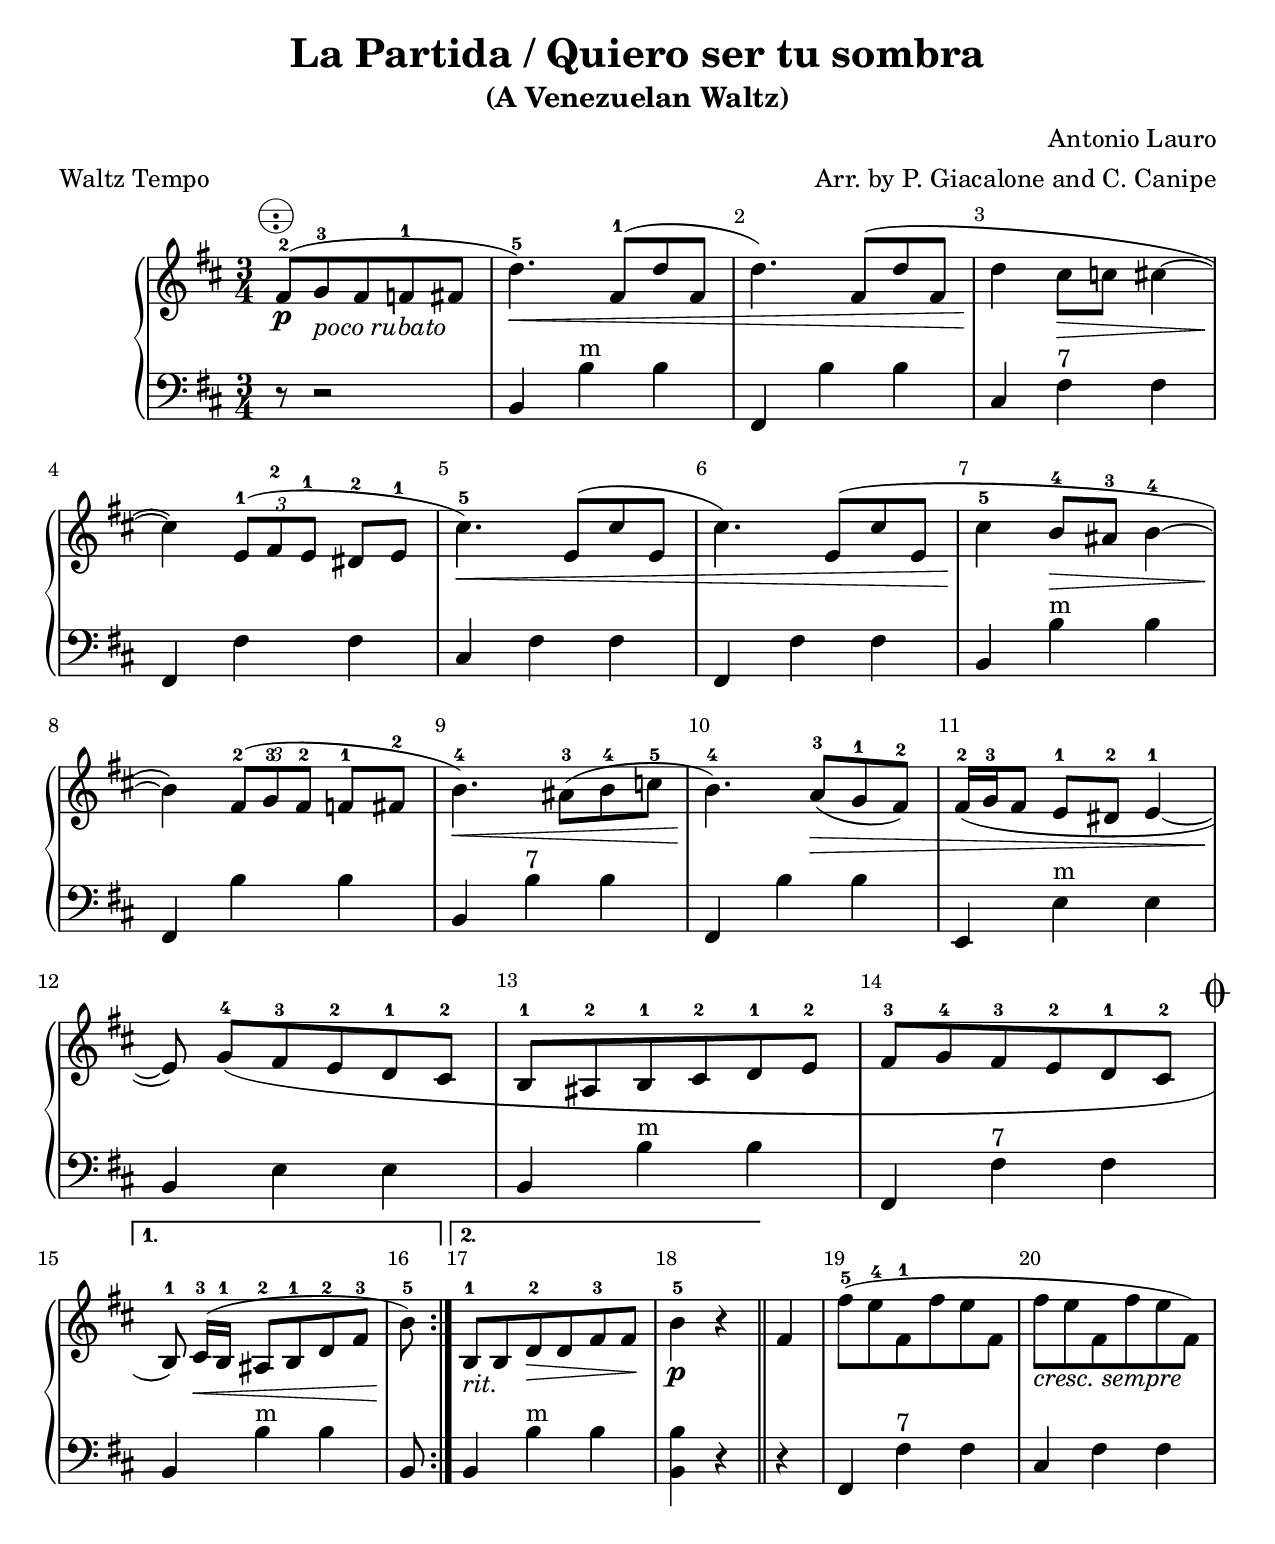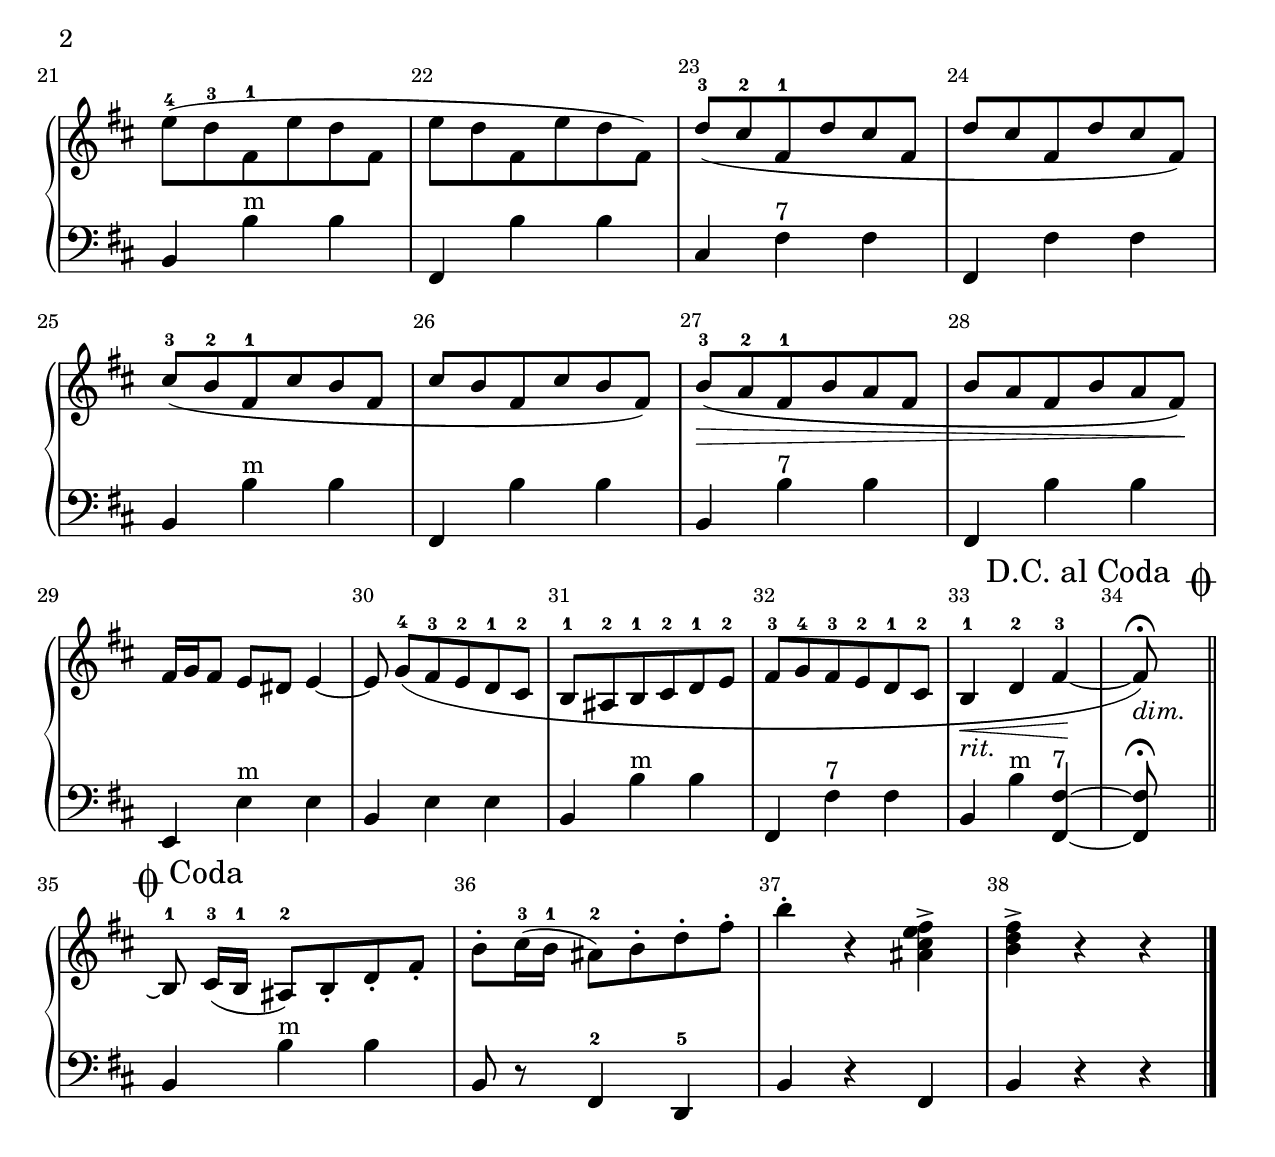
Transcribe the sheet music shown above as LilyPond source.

\version "2.16.2"

#(set-default-paper-size "letter")
#(set-global-staff-size 22)

%%% Discant symbols for 3 reed accordions.
%%% Concept from http://lsr.dsi.unimi.it/LSR/Item?id=194.
%%% When called, prefix with "^" or "_".

accBassoon =
  \markup
    \combine
    \musicglyph #"accordion.discant"
    \raise #0.5 \musicglyph #"accordion.dot"

accBandoneon =
  \markup
    \combine
    \musicglyph #"accordion.discant"
      \combine
      \raise #0.5 \musicglyph #"accordion.dot"
      \raise #1.5 \musicglyph #"accordion.dot"

accOrgan =
  \markup
    \combine
    \musicglyph #"accordion.discant"
      \combine
      \raise #0.5 \musicglyph #"accordion.dot"
      \raise #2.5 \musicglyph #"accordion.dot"

accMaster =
  \markup
    \combine
    \musicglyph #"accordion.discant"
      \combine
      \raise #0.5 \musicglyph #"accordion.dot"
        \combine
        \raise #1.5 \musicglyph #"accordion.dot"
        \raise #2.5 \musicglyph #"accordion.dot"

accOboe =
  \markup
    \combine
    \musicglyph #"accordion.discant"
      \combine
      \raise #1.5 \musicglyph #"accordion.dot"
      \raise #2.5 \musicglyph #"accordion.dot"

accClarinet =
  \markup
    \combine
    \musicglyph #"accordion.discant"
    \raise #1.5 \musicglyph #"accordion.dot"

accPiccolo =
  \markup
    \combine
    \musicglyph #"accordion.discant"
    \raise #2.5 \musicglyph #"accordion.dot"


\paper {
  ragged-bottom = ##t
  head-separation = #0
}

\layout {
  %ragged-last = ##t
}

\header {
  title = "La Partida / Quiero ser tu sombra"
  subtitle = "(A Venezuelan Waltz)"
  arranger = "Arr. by P. Giacalone and C. Canipe"
  composer = "Antonio Lauro"
  meter = "Waltz Tempo"
}

% Y/N indicate bass indicator

bmY = {
  b,4 b^"m" b
}
bmN = {
  b,4 b b
}
bmAltN = {
  fis,4 b b
}
bSevenY = {
  b,4 b^"7" b
}
bSevenAltN = {
  fis,4 b b
}
fisSevenAltY = {
  cis4 fis^"7" fis
}
fisSevenAltN = {
  cis4 fis fis
}
fisSevenN = {
  fis,4 fis fis
}
fisSevenY = {
  fis,4 fis^"7" fis
}
emY = {
  e,4 e^"m" e
}
emAltN = {
  b,4 e e
}

\new GrandStaff
<<

  \override Score.VoltaBracket #'minimum-space = #7

  \relative c'
  \new Staff {

    \override Score.BarNumber #'padding = #3
    \override Score.BarNumber #'break-visibility = #end-of-line-invisible

    \key d \major
    \clef treble

    \time 3/4

    \repeat volta 2 {

      \partial 8*5 fis8-2 \p ^\accBandoneon ( g-3 _\markup { \italic "poco rubato" } fis f-1 fis
      d'4.-5 ) \< fis,8-1 ( d' fis,
      d'4. ) fis,8 ( d' fis,
      d'4 \! cis8 \> c cis4 ~

      \break

      cis4 ) \! \times 2/3 { e,8-1 ( [  \once \override Fingering #'extra-offset = #'(0 . 1) fis-2 e-1 ]  } dis-2 e-1
      cis'4.-5 ) \< e,8 ( cis' e,
      cis'4. ) e,8 ( cis' e,
      cis'4-5 \! b8-4 \> ais-3 b4-4 ~

      \break

      b4 ) \! \noBeam \times 2/3 { fis8-2 ( [ g-3 fis-2 ] } f-1 fis-2
      b4.-4 ) \< ais8-3 ( b-4 c-5
      b4.-4 ) \! a8-3 \> ( g-1 fis-2 )
      fis16-2 ( g16-3 fis8 e-1 dis-2 e4-1 ~

      \break

      e8 ) \! \noBeam g-4 ( fis-3 e-2 d-1 cis-2
      b8-1 ais-2 b-1 cis-2 d-1 e-2
      fis8-3 g-4 fis-3 e-2 d-1 cis-2
      \once \override Score.RehearsalMark #'break-visibility = #begin-of-line-invisible

      \mark \markup { \musicglyph #"scripts.coda" }

      \break
    }
	
    \alternative {
      {
        b8-1 ) \noBeam cis16-3 \< ( b-1 ais8-2 b-1 d-2 fis-3 
        \partial 8
        b8-5 ) \!
      }
      {
        b,8-1 _\markup { \italic "rit." } b d-2 \> d fis-3 fis \!
        b4-5 \p r
      }
    }

    \bar "||"
    fis
    fis'8-5 ( e-4 fis,-1 fis' e fis,
    fis'8 _\markup { \italic "cresc. sempre" } e fis, fis' e fis, )

    \break

    e'8-4 ( d-3 fis,-1 e' d fis,
    e'8 d fis, e' d fis, )
    d'8-3 ( cis-2 fis,-1 d' cis fis,
    d'8 cis fis, d' cis fis, )

    \break

    cis'8-3 ( b-2 fis-1 cis' b fis
    cis'8 b fis cis' b fis )
    b8-3 ( \> a-2 fis-1 b a fis
    b8 a fis b a fis \! )

    \break

    fis16 g16 fis8 e dis e4 ~
    e8 \noBeam g-4 ( fis-3 e-2 d-1 cis-2
    b8-1 ais-2 b-1 cis-2 d-1 e-2
    fis8-3 g-4 fis-3 e-2 d-1 cis-2

    %\break

    \once \override TextScript #'padding = #4
    b4-1 \< _\markup { \italic "rit." } d-2
    fis-3 \! ~
    \once \override Score.RehearsalMark #'self-alignment-X = #center
    \mark \markup { "D.C. al Coda " \musicglyph #"scripts.coda" }
    \partial 8
    \textLengthOn fis8 ) 
    _\markup { \italic "dim." }
    \fermata

    \bar "||"
    \break
    
    \once \override Score.RehearsalMark #'padding = #2
    \mark \markup { \musicglyph #"scripts.coda" "Coda" }
    b,8-1 \repeatTie \noBeam cis16-3 ( b-1 ais8-2 ) b-. d-. fis-. b-.
    cis16-3 ( b-1 ais8-2 ) b-. d-. fis-. b4-. r4 <ais, cis e fis>4->
    <b d fis>4-> r4 r
    \bar "|."
  }

  \new Staff {

    \key d \major
    \clef bass

    \time 3/4

    \partial 8*5 r8 r2
    \bmY
    \bmAltN
    \fisSevenAltY

    \fisSevenN
    \fisSevenAltN
    \fisSevenN
    \bmY

    \bmAltN
    \bSevenY
    \bSevenAltN
    \emY

    \emAltN
    \bmY
    \fisSevenY

    %1
    \bmY
    b,8

    %2
    \bmY
    <b b,>4 r r
    \fisSevenY
    \fisSevenAltN
    
    \bmY
    \bmAltN
    \fisSevenAltY
    \fisSevenN

    \bmY
    \bmAltN
    \bSevenY
    \bSevenAltN

    \emY
    \emAltN
    \bmY
    \fisSevenY
    
    b,4  b^"m" <fis, fis>4^"7" ~
    <fis, fis>8 \fermata

    %3
    \bmY
    b,8 r8 fis,4-2 d,-5
    b,4 r fis,4
    b, r r
  }
>>